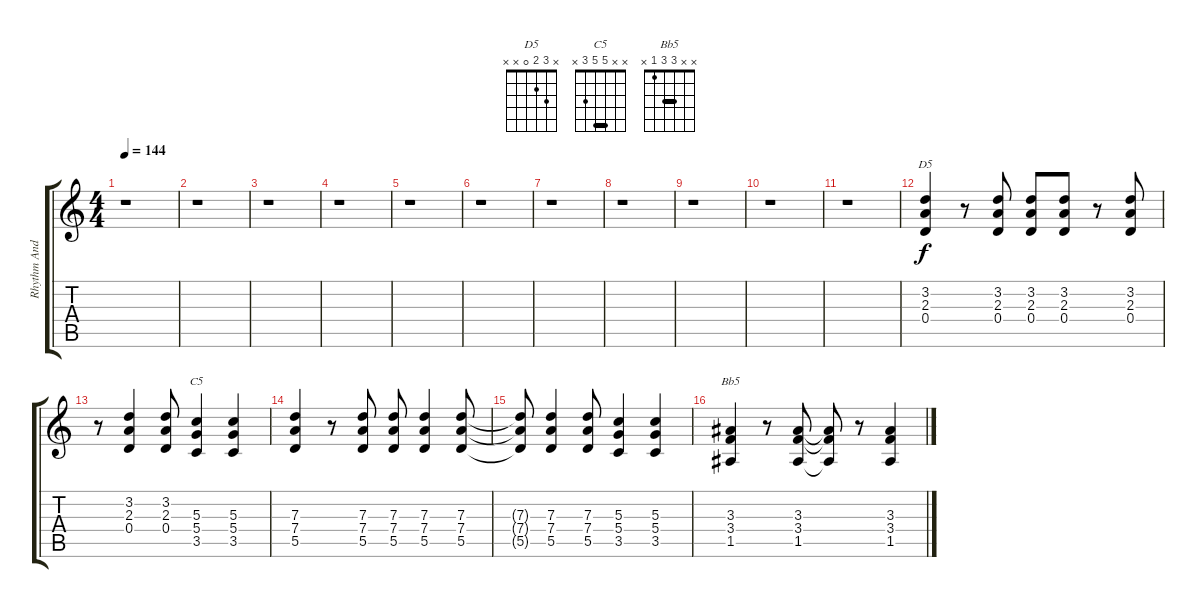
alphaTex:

\track ("Rhythm And Fill Guitar" "Rhythm And") {instrument overdrivenguitar}
\staff {score tabs}
\tuning (E4 B3 G3 D3 A2 E2) {hide}
\chord ("D5" x 3 2 0 x x)
\chord ("C5" x x 5 5 3 x) {barre 5}
\chord ("Bb5" x x 3 3 1 x) {barre 3}
\ts (4 4)
\tempo 144
\clef g2
\ks c
r.1{dy f} |
r.1 |
r.1 |
r.1 |
r.1 |
r.1 |
r.1 |
r.1 |
r.1 |
r.1 |
r.1 |
(3.2 2.3 0.4).4{ch "D5"} r.8 (3.2 2.3 0.4).8 (3.2 2.3 0.4).8 (3.2 2.3 0.4).8 r.8 (3.2 2.3 0.4).8 |
r.8 (3.2 2.3 0.4).4 (3.2 2.3 0.4).8 (5.3 5.4 3.5).4{ch "C5"} (5.3 5.4 3.5).4 |
(7.3 7.4 5.5).4 r.8 (7.3 7.4 5.5).8 (7.3 7.4 5.5).8 (7.3 7.4 5.5).4 (7.3 7.4 5.5).8 |
(7.3{t} 7.4{t} 5.5{t}).8 (7.3 7.4 5.5).4 (7.3 7.4 5.5).8 (5.3 5.4 3.5).4 (5.3 5.4 3.5).4 |
(3.3 3.4 1.5).4{ch "Bb5"} r.8 (3.3 3.4 1.5).8 (3.3{t} 3.4{t} 1.5{t}).8 r.8 (3.3 3.4 1.5).4
